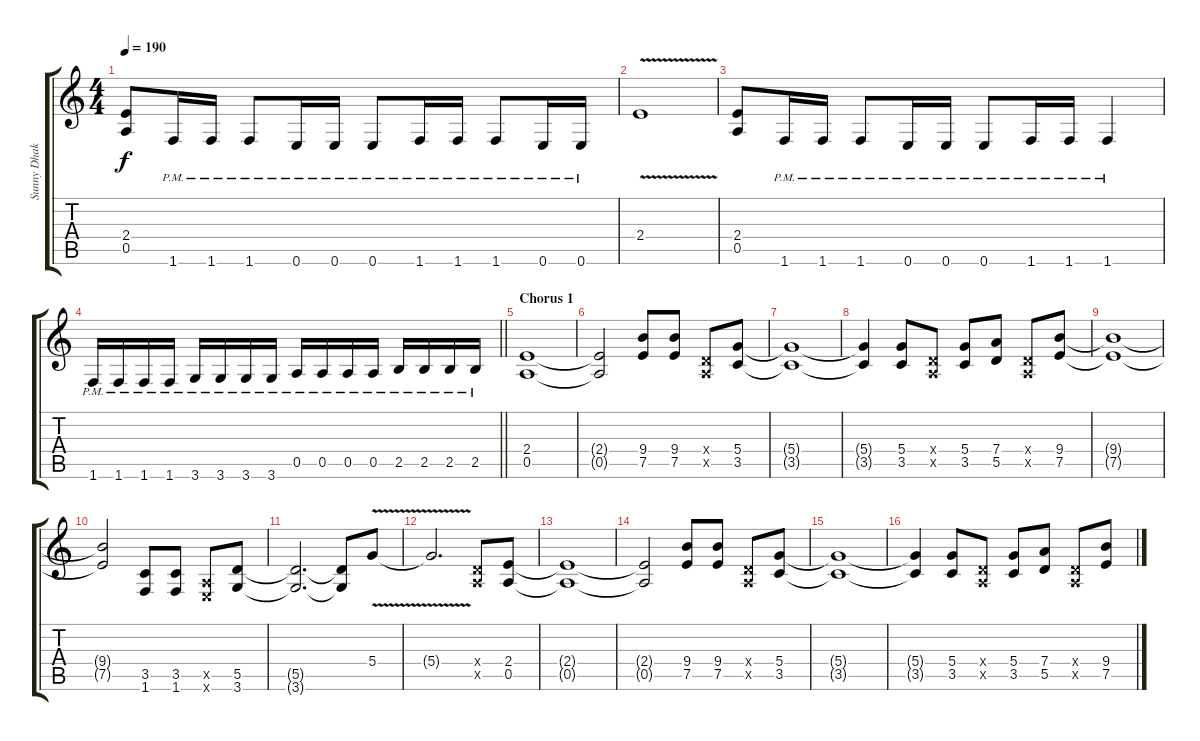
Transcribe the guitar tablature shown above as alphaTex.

\track ("Sunny Dhak" "Sunny Dhak") {instrument distortionguitar}
\staff {score tabs}
\tuning (E4 B3 G3 D3 A2 E2) {hide}
\ts (4 4)
\tempo 190
\clef g2
\ks c
(2.4 0.5).8{dy f} 1.6{pm}.16 1.6{pm}.16 1.6{pm}.8 0.6{pm}.16 0.6{pm}.16 0.6{pm}.8 1.6{pm}.16 1.6{pm}.16 1.6{pm}.8 0.6{pm}.16 0.6{pm}.16 |
2.4{v}.1 |
(2.4 0.5).8 1.6{pm}.16 1.6{pm}.16 1.6{pm}.8 0.6{pm}.16 0.6{pm}.16 0.6{pm}.8 1.6{pm}.16 1.6{pm}.16 1.6{pm}.4 |
\barLineRight lightlight
1.6{pm}.16 1.6{pm}.16 1.6{pm}.16 1.6{pm}.16 3.6{pm}.16 3.6{pm}.16 3.6{pm}.16 3.6{pm}.16 0.5{pm}.16 0.5{pm}.16 0.5{pm}.16 0.5{pm}.16 2.5{pm}.16 2.5{pm}.16 2.5{pm}.16 2.5{pm}.16 |
\section ("" "Chorus 1")
(2.4 0.5).1 |
(2.4{t} 0.5{t}).2 (9.4 7.5).8 (9.4 7.5).8 (0.4{x} 0.5{x}).8 (5.4 3.5).8 |
(5.4{t} 3.5{t}).1 |
(5.4{t} 3.5{t}).4 (5.4 3.5).8 (0.4{x} 0.5{x}).8 (5.4 3.5).8 (7.4 5.5).8 (0.4{x} 0.5{x}).8 (9.4 7.5).8 |
(9.4{t} 7.5{t}).1 |
(9.4{t} 7.5{t}).2 (3.5 1.6).8 (3.5 1.6).8 (0.5{x} 0.6{x}).8 (5.5 3.6).8 |
(5.5{t} 3.6{t}).2{d} (5.5{t} 3.6{t}).8 5.4{v}.8 |
5.4{v t}.2{d} (0.4{x} 0.5{x}).8 (2.4 0.5).8 |
(2.4{t} 0.5{t}).1 |
(2.4{t} 0.5{t}).2 (9.4 7.5).8 (9.4 7.5).8 (0.4{x} 0.5{x}).8 (5.4 3.5).8 |
(5.4{t} 3.5{t}).1 |
(5.4{t} 3.5{t}).4 (5.4 3.5).8 (0.4{x} 0.5{x}).8 (5.4 3.5).8 (7.4 5.5).8 (0.4{x} 0.5{x}).8 (9.4 7.5).8
